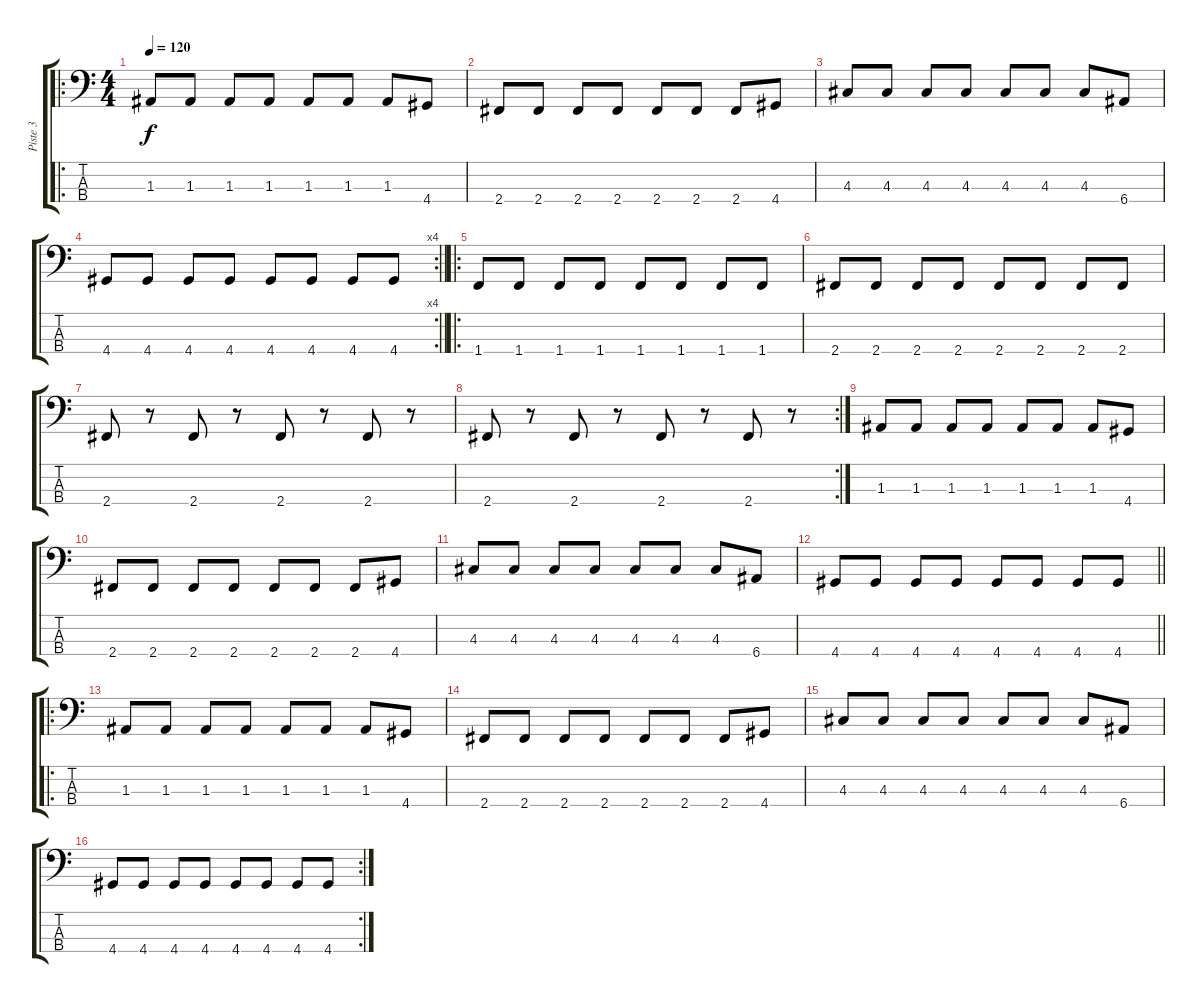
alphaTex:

\track ("Piste 3" "Piste 3") {instrument electricbassfinger}
\staff {score tabs}
\tuning (G2 D2 A1 E1) {hide}
\ro
\ts (4 4)
\tempo 120
\clef f4
\ks c
1.3.8{dy f} 1.3.8 1.3.8 1.3.8 1.3.8 1.3.8 1.3.8 4.4.8 |
2.4.8 2.4.8 2.4.8 2.4.8 2.4.8 2.4.8 2.4.8 4.4.8 |
4.3.8 4.3.8 4.3.8 4.3.8 4.3.8 4.3.8 4.3.8 6.4.8 |
\rc 4
\barLineRight lightlight
4.4.8 4.4.8 4.4.8 4.4.8 4.4.8 4.4.8 4.4.8 4.4.8 |
\ro
1.4.8 1.4.8 1.4.8 1.4.8 1.4.8 1.4.8 1.4.8 1.4.8 |
2.4.8 2.4.8 2.4.8 2.4.8 2.4.8 2.4.8 2.4.8 2.4.8 |
2.4.8 r.8 2.4.8 r.8 2.4.8 r.8 2.4.8 r.8 |
\rc 2
2.4.8 r.8 2.4.8 r.8 2.4.8 r.8 2.4.8 r.8 |
1.3.8 1.3.8 1.3.8 1.3.8 1.3.8 1.3.8 1.3.8 4.4.8 |
2.4.8 2.4.8 2.4.8 2.4.8 2.4.8 2.4.8 2.4.8 4.4.8 |
4.3.8 4.3.8 4.3.8 4.3.8 4.3.8 4.3.8 4.3.8 6.4.8 |
\barLineRight lightlight
4.4.8 4.4.8 4.4.8 4.4.8 4.4.8 4.4.8 4.4.8 4.4.8 |
\ro
1.3.8 1.3.8 1.3.8 1.3.8 1.3.8 1.3.8 1.3.8 4.4.8 |
2.4.8 2.4.8 2.4.8 2.4.8 2.4.8 2.4.8 2.4.8 4.4.8 |
4.3.8 4.3.8 4.3.8 4.3.8 4.3.8 4.3.8 4.3.8 6.4.8 |
\rc 2
4.4.8 4.4.8 4.4.8 4.4.8 4.4.8 4.4.8 4.4.8 4.4.8
